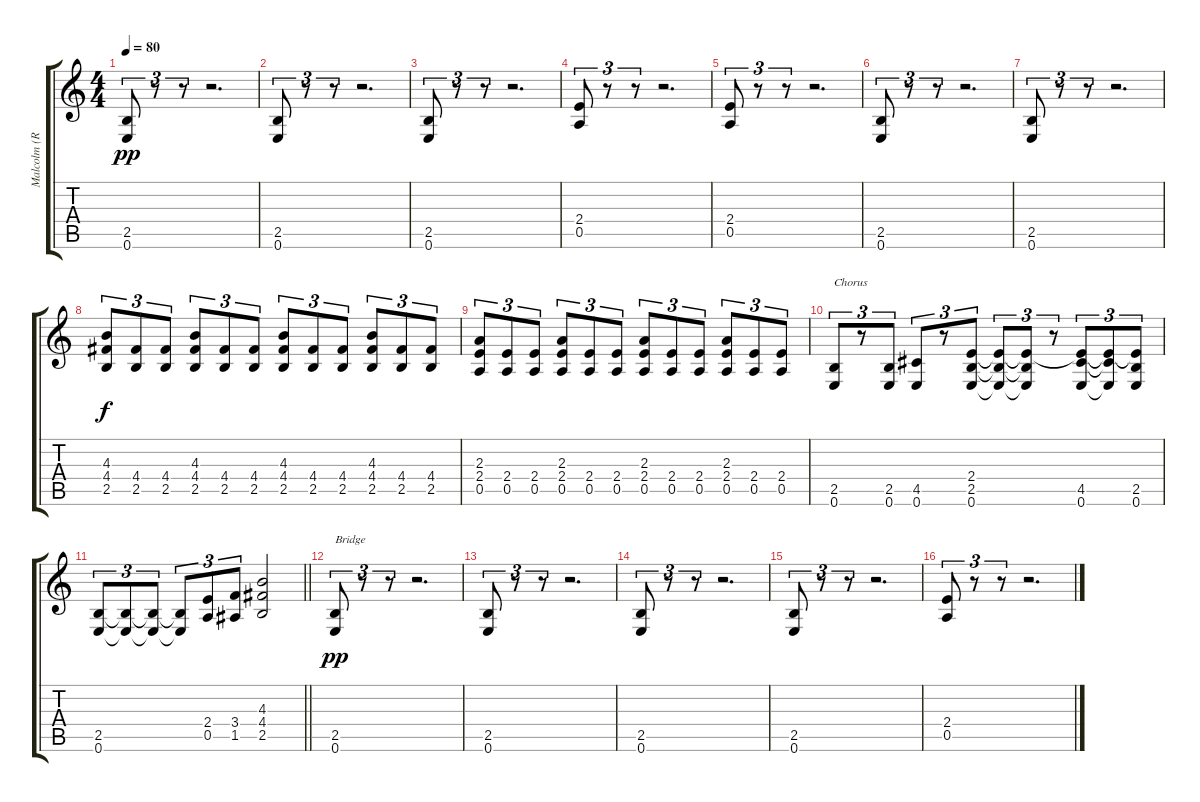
\track ("Malcolm (R)" "Malcolm (R") {instrument overdrivenguitar}
\staff {score tabs}
\tuning (E4 B3 G3 D3 A2 E2) {hide}
\ts (4 4)
\tempo 80
\clef g2
\ks c
(2.5 0.6).8{tu (3 2) dy pp} r.8{tu (3 2)} r.8{tu (3 2)} r.2{d} |
(2.5 0.6).8{tu (3 2)} r.8{tu (3 2)} r.8{tu (3 2)} r.2{d} |
(2.5 0.6).8{tu (3 2)} r.8{tu (3 2)} r.8{tu (3 2)} r.2{d} |
(2.4 0.5).8{tu (3 2)} r.8{tu (3 2)} r.8{tu (3 2)} r.2{d} |
(2.4 0.5).8{tu (3 2)} r.8{tu (3 2)} r.8{tu (3 2)} r.2{d} |
(2.5 0.6).8{tu (3 2)} r.8{tu (3 2)} r.8{tu (3 2)} r.2{d} |
(2.5 0.6).8{tu (3 2)} r.8{tu (3 2)} r.8{tu (3 2)} r.2{d} |
(4.3 4.4 2.5).8{tu (3 2) dy f} (4.4 2.5).8{tu (3 2)} (4.4 2.5).8{tu (3 2)} (4.3 4.4 2.5).8{tu (3 2)} (4.4 2.5).8{tu (3 2)} (4.4 2.5).8{tu (3 2)} (4.3 4.4 2.5).8{tu (3 2)} (4.4 2.5).8{tu (3 2)} (4.4 2.5).8{tu (3 2)} (4.3 4.4 2.5).8{tu (3 2)} (4.4 2.5).8{tu (3 2)} (4.4 2.5).8{tu (3 2)} |
(2.3 2.4 0.5).8{tu (3 2)} (2.4 0.5).8{tu (3 2)} (2.4 0.5).8{tu (3 2)} (2.3 2.4 0.5).8{tu (3 2)} (2.4 0.5).8{tu (3 2)} (2.4 0.5).8{tu (3 2)} (2.3 2.4 0.5).8{tu (3 2)} (2.4 0.5).8{tu (3 2)} (2.4 0.5).8{tu (3 2)} (2.3 2.4 0.5).8{tu (3 2)} (2.4 0.5).8{tu (3 2)} (2.4 0.5).8{tu (3 2)} |
(2.5 0.6).8{tu (3 2) txt "Chorus"} r.8{tu (3 2)} (2.5 0.6).8{tu (3 2)} (4.5 0.6).8{tu (3 2)} r.8{tu (3 2)} (2.4 2.5 0.6).8{tu (3 2)} (2.4{t} 2.5{t} 0.6{t}).8{tu (3 2)} (2.4{t} 2.5{t} 0.6{t}).8{tu (3 2)} r.8{tu (3 2)} (2.4{t} 4.5 0.6).8{tu (3 2)} (2.4{t} 4.5{t} 0.6{t}).8{tu (3 2)} (2.4{t} 2.5 0.6).8{tu (3 2)} |
\barLineRight lightlight
(2.5 0.6).8{tu (3 2)} (2.5{t} 0.6{t}).8{tu (3 2)} (2.5{t} 0.6{t}).8{tu (3 2)} (2.5{t} 0.6{t}).8{tu (3 2)} (2.4 0.5).8{tu (3 2)} (3.4 1.5).8{tu (3 2)} (4.3 4.4 2.5).2 |
(2.5 0.6).8{tu (3 2) txt "Bridge" dy pp} r.8{tu (3 2)} r.8{tu (3 2)} r.2{d} |
(2.5 0.6).8{tu (3 2)} r.8{tu (3 2)} r.8{tu (3 2)} r.2{d} |
(2.5 0.6).8{tu (3 2)} r.8{tu (3 2)} r.8{tu (3 2)} r.2{d} |
(2.5 0.6).8{tu (3 2)} r.8{tu (3 2)} r.8{tu (3 2)} r.2{d} |
(2.4 0.5).8{tu (3 2)} r.8{tu (3 2)} r.8{tu (3 2)} r.2{d}
